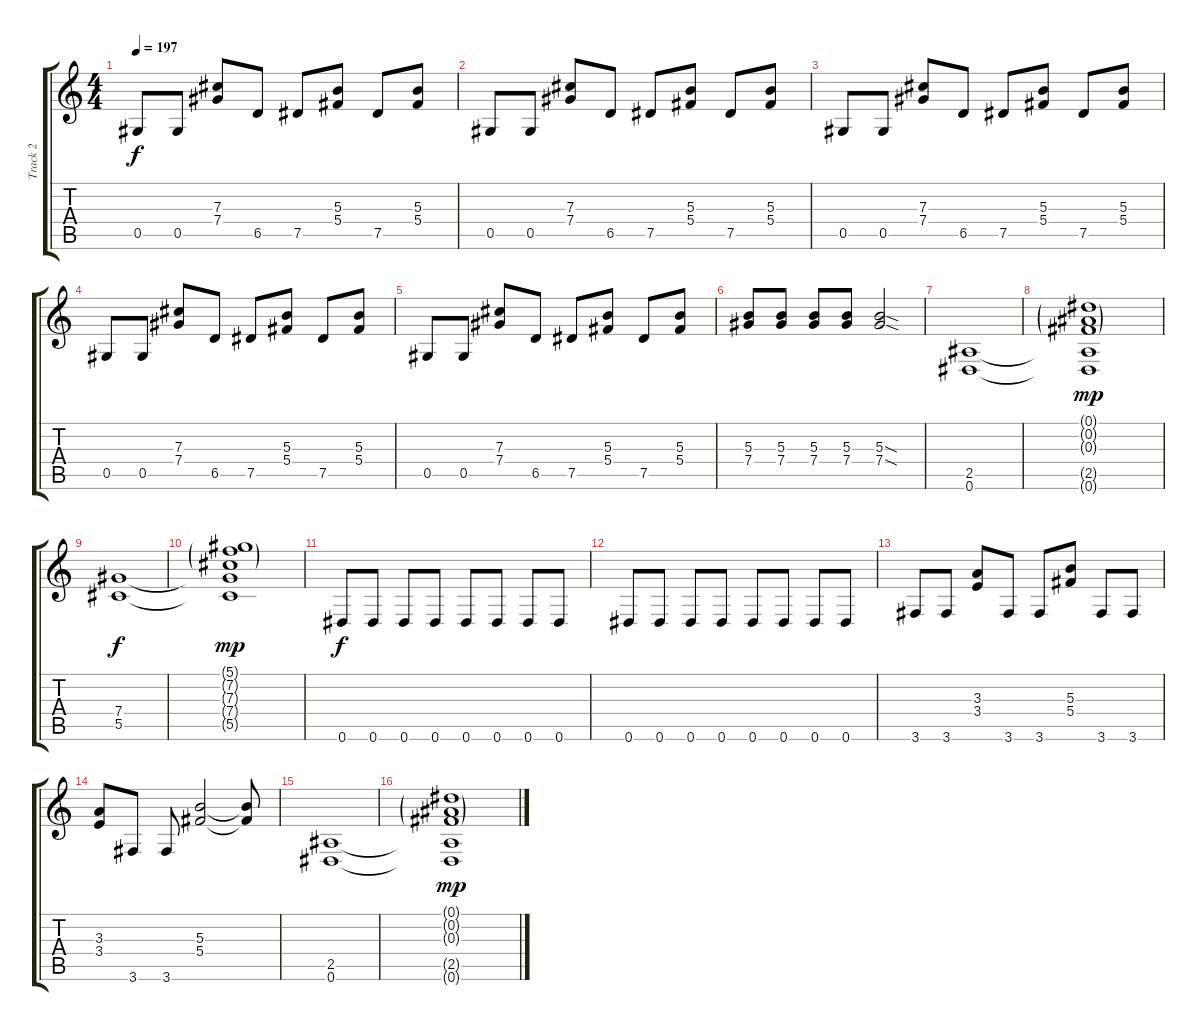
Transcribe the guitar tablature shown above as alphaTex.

\track ("Track 2" "Track 2") {instrument overdrivenguitar}
\staff {score tabs}
\tuning (Eb4 Bb3 Gb3 Db3 Ab2 Eb2) {hide}
\ts (4 4)
\tempo 197
\clef g2
\ks c
0.5.8{dy f} 0.5.8 (7.3 7.4).8 6.5.8 7.5.8 (5.3 5.4).8 7.5.8 (5.3 5.4).8 |
0.5.8 0.5.8 (7.3 7.4).8 6.5.8 7.5.8 (5.3 5.4).8 7.5.8 (5.3 5.4).8 |
0.5.8 0.5.8 (7.3 7.4).8 6.5.8 7.5.8 (5.3 5.4).8 7.5.8 (5.3 5.4).8 |
0.5.8 0.5.8 (7.3 7.4).8 6.5.8 7.5.8 (5.3 5.4).8 7.5.8 (5.3 5.4).8 |
0.5.8 0.5.8 (7.3 7.4).8 6.5.8 7.5.8 (5.3 5.4).8 7.5.8 (5.3 5.4).8 |
(5.3 7.4).8 (5.3 7.4).8 (5.3 7.4).8 (5.3 7.4).8 (5.3{sod} 7.4{sod}).2 |
(2.5 0.6).1 |
(0.1{g} 0.2{g} 0.3{g} 2.5{t} 0.6{t}).1{dy mp} |
(7.4 5.5).1{dy f} |
(5.1{g} 7.2{g} 7.3{g} 7.4{t} 5.5{t}).1{dy mp} |
0.6.8{dy f} 0.6.8 0.6.8 0.6.8 0.6.8 0.6.8 0.6.8 0.6.8 |
0.6.8 0.6.8 0.6.8 0.6.8 0.6.8 0.6.8 0.6.8 0.6.8 |
3.6.8 3.6.8 (3.3 3.4).8 3.6.8 3.6.8 (5.3 5.4).8 3.6.8 3.6.8 |
(3.3 3.4).8 3.6.8 3.6.8 (5.3 5.4).2 (5.3{t} 5.4{t}).8 |
(2.5 0.6).1 |
(0.1{g} 0.2{g} 0.3{g} 2.5{t} 0.6{t}).1{dy mp}
